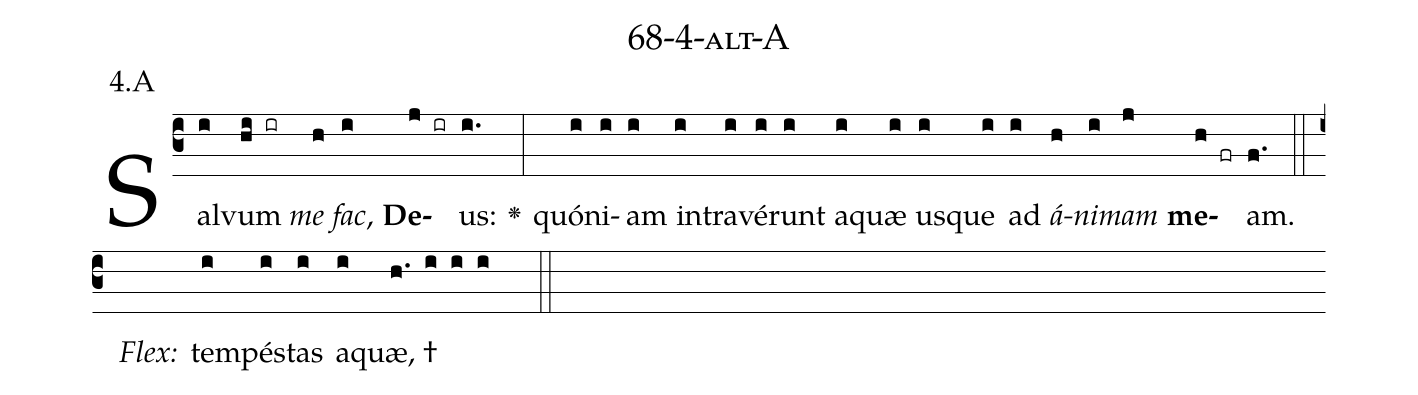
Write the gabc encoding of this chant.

name: 68-4-alt-A;
annotation: 4.A;
%%
(c3)Sal(i)vum(hi ir) <i>me</i>(h) <i>fac</i>,(i) <b>De</b>(j ir)us:(i.) <v>\greheightstar</v>(:) quón(i)i(i)am(i) in(i)tra(i)vé(i)runt(i) a(i)quæ(i) us(i)que(i) ad(i) <i>á</i>(h)<i>ni</i>(i)<i>mam</i>(j) <b>me</b>(h fr)am.(f.) (::)
<i>Flex:</i>()  tem(i)pés(i)tas(i) a(i)quæ, †(h. i i i  ::)

%E(i) u(h) o(i) u(j) a(h) e.(f.) (::)
